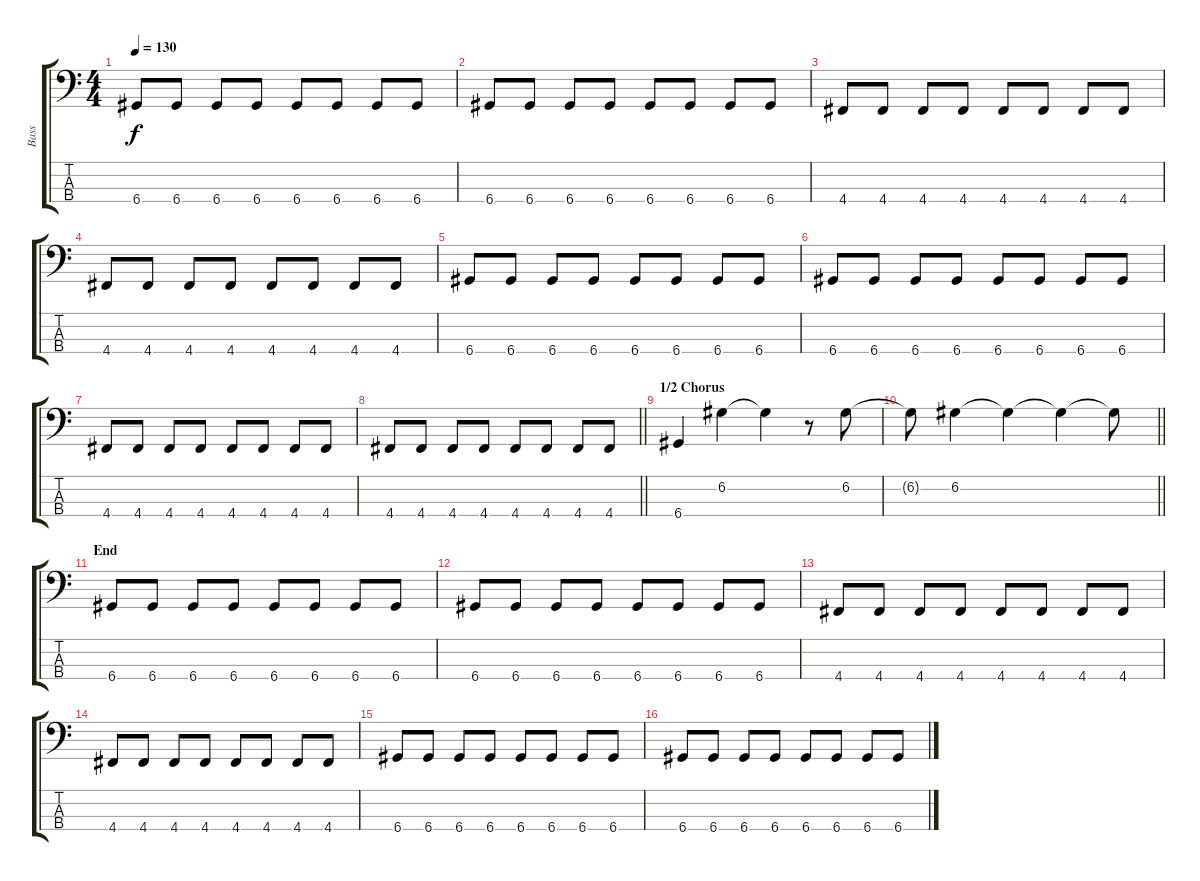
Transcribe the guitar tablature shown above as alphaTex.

\track ("Bass" "Bass") {instrument electricbassfinger}
\staff {score tabs}
\tuning (G2 D2 A1 D1) {hide}
\ts (4 4)
\tempo 130
\clef f4
\ks c
6.4.8{dy f} 6.4.8 6.4.8 6.4.8 6.4.8 6.4.8 6.4.8 6.4.8 |
6.4.8 6.4.8 6.4.8 6.4.8 6.4.8 6.4.8 6.4.8 6.4.8 |
4.4.8 4.4.8 4.4.8 4.4.8 4.4.8 4.4.8 4.4.8 4.4.8 |
4.4.8 4.4.8 4.4.8 4.4.8 4.4.8 4.4.8 4.4.8 4.4.8 |
6.4.8 6.4.8 6.4.8 6.4.8 6.4.8 6.4.8 6.4.8 6.4.8 |
6.4.8 6.4.8 6.4.8 6.4.8 6.4.8 6.4.8 6.4.8 6.4.8 |
4.4.8 4.4.8 4.4.8 4.4.8 4.4.8 4.4.8 4.4.8 4.4.8 |
\barLineRight lightlight
4.4.8 4.4.8 4.4.8 4.4.8 4.4.8 4.4.8 4.4.8 4.4.8 |
\section ("" "1/2 Chorus")
6.4.4 6.2.4 6.2{t}.4 r.8 6.2.8 |
\barLineRight lightlight
6.2{t}.8 6.2.4 6.2{t}.4 6.2{t}.4 6.2{t}.8 |
\section ("" "End")
6.4.8 6.4.8 6.4.8 6.4.8 6.4.8 6.4.8 6.4.8 6.4.8 |
6.4.8 6.4.8 6.4.8 6.4.8 6.4.8 6.4.8 6.4.8 6.4.8 |
4.4.8 4.4.8 4.4.8 4.4.8 4.4.8 4.4.8 4.4.8 4.4.8 |
4.4.8 4.4.8 4.4.8 4.4.8 4.4.8 4.4.8 4.4.8 4.4.8 |
6.4.8 6.4.8 6.4.8 6.4.8 6.4.8 6.4.8 6.4.8 6.4.8 |
6.4.8 6.4.8 6.4.8 6.4.8 6.4.8 6.4.8 6.4.8 6.4.8
